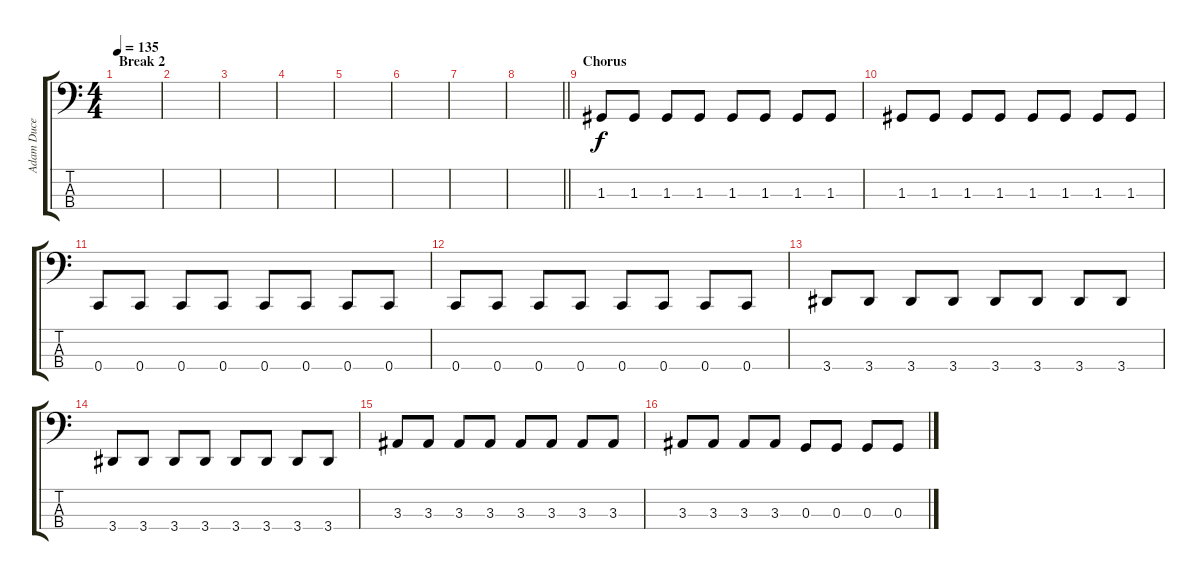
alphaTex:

\track ("Adam Duce" "Adam Duce") {instrument electricbasspick}
\staff {score tabs}
\tuning (F2 C2 G1 C1) {hide}
\ts (4 4)
\section ("" "Break 2")
\tempo 135
\clef f4
\ks c
|
|
|
|
|
|
|
\barLineRight lightlight
|
\section ("" "Chorus")
1.3.8 1.3.8 1.3.8 1.3.8 1.3.8 1.3.8 1.3.8 1.3.8 |
1.3.8 1.3.8 1.3.8 1.3.8 1.3.8 1.3.8 1.3.8 1.3.8 |
0.4.8 0.4.8 0.4.8 0.4.8 0.4.8 0.4.8 0.4.8 0.4.8 |
0.4.8 0.4.8 0.4.8 0.4.8 0.4.8 0.4.8 0.4.8 0.4.8 |
3.4.8 3.4.8 3.4.8 3.4.8 3.4.8 3.4.8 3.4.8 3.4.8 |
3.4.8 3.4.8 3.4.8 3.4.8 3.4.8 3.4.8 3.4.8 3.4.8 |
3.3.8 3.3.8 3.3.8 3.3.8 3.3.8 3.3.8 3.3.8 3.3.8 |
3.3.8 3.3.8 3.3.8 3.3.8 0.3.8 0.3.8 0.3.8 0.3.8
